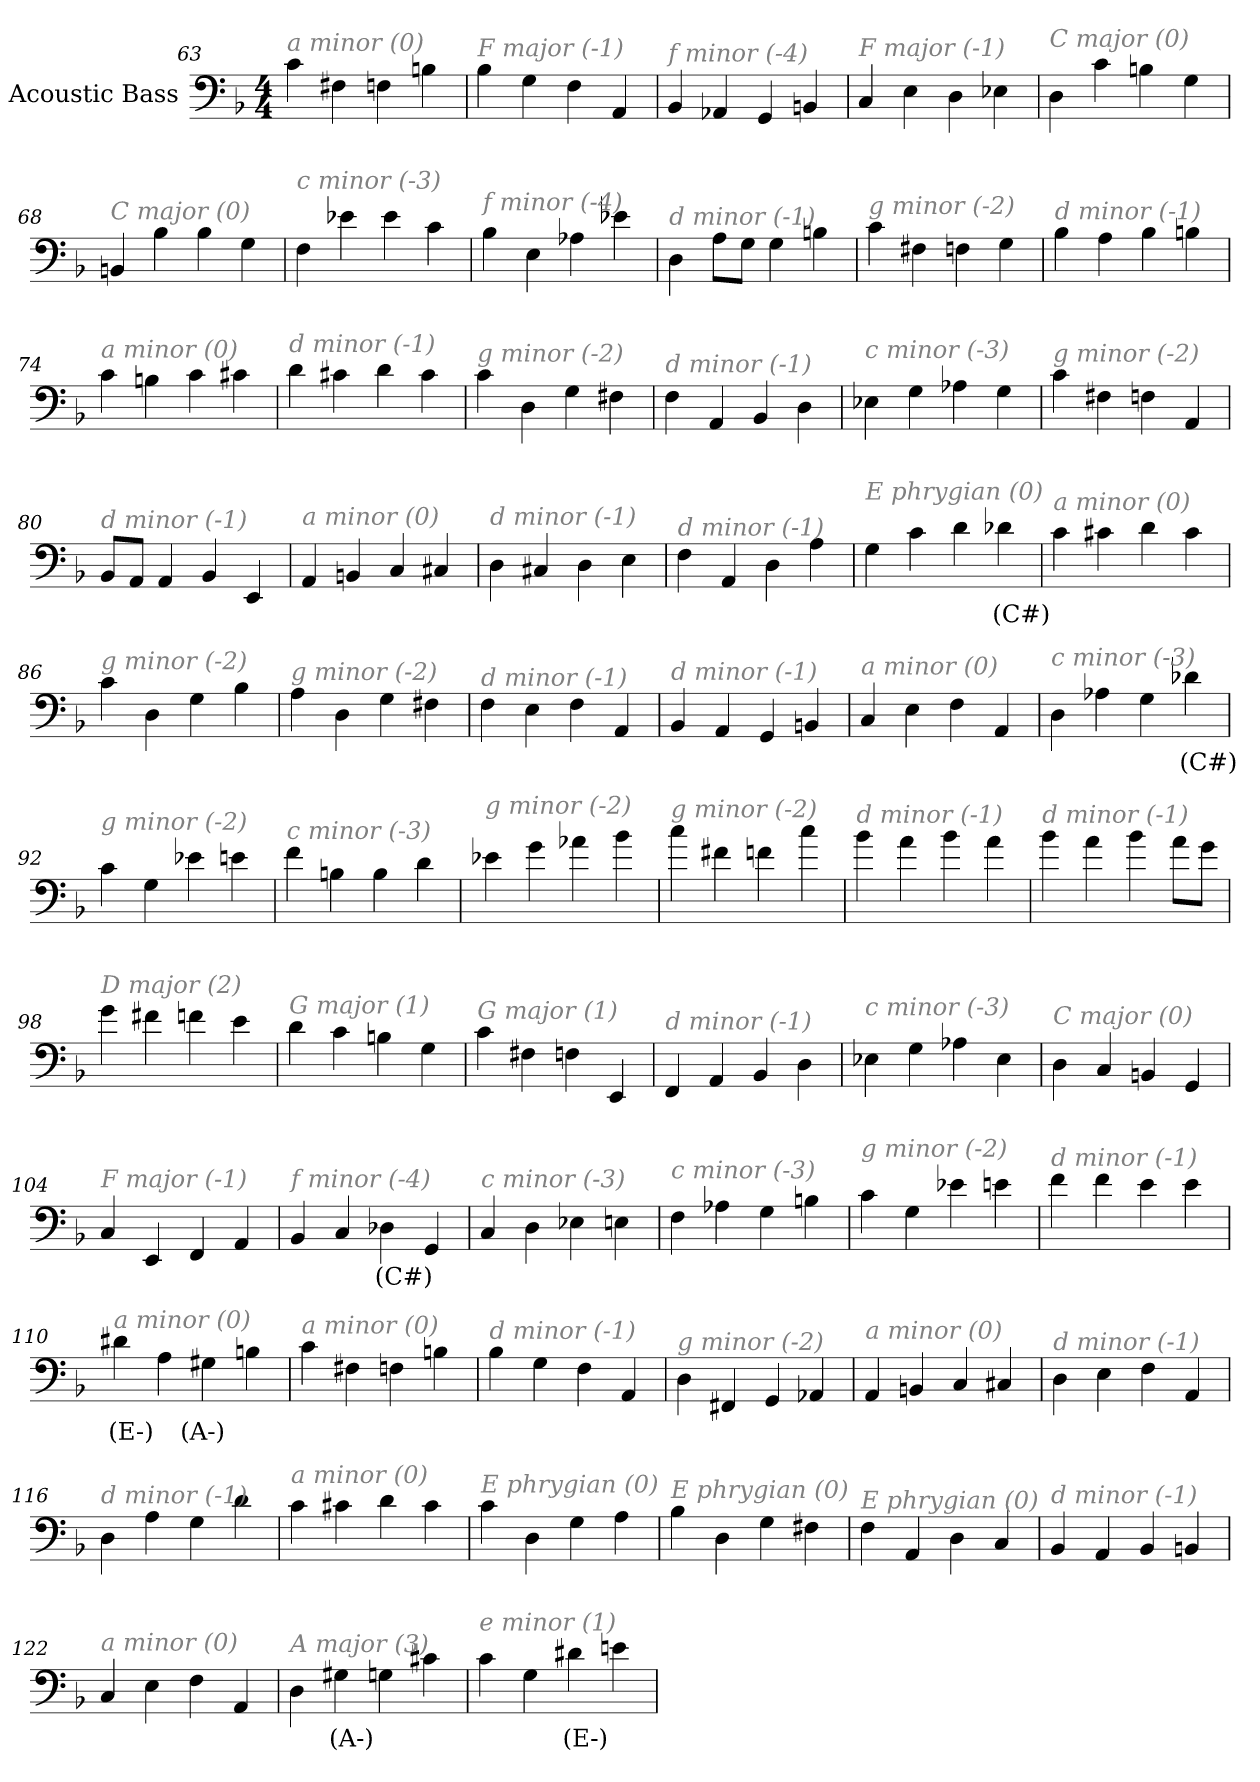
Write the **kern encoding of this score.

**kern	**text
*part1	*part1
*staff1	*staff1
*I"Acoustic Bass	*
*clefF4	*
*ITrd7c12	*
*k[b-]	*
*F:	*
*M4/4	*
=63	=63
!LO:TX:i:color=#808080:t=a minor (0)	!
4C	.
4FF#X	.
4FFn	.
4BBn	.
=64	=64
!LO:TX:i:color=#808080:t=F major (-1)	!
4BB-	.
4GG	.
4FF	.
4AAA	.
=65	=65
!LO:TX:i:color=#808080:t=f minor (-4)	!
4BBB-	.
4AAA-X	.
4GGG	.
4BBBn	.
=66	=66
!LO:TX:i:color=#808080:t=F major (-1)	!
4CC	.
4EE	.
4DD	.
4EE-X	.
=67	=67
!LO:TX:i:color=#808080:t=C major (0)	!
4DD	.
4C	.
4BBn	.
4GG	.
=68	=68
!LO:TX:i:color=#808080:t=C major (0)	!
4BBBn	.
4BB-	.
4BB-	.
4GG	.
=69	=69
!LO:TX:i:color=#808080:t=c minor (-3)	!
4FF	.
4E-X	.
4E-	.
4C	.
=70	=70
!LO:TX:i:color=#808080:t=f minor (-4)	!
4BB-	.
4EE	.
4AA-X	.
4E-X	.
=71	=71
!LO:TX:i:color=#808080:t=d minor (-1)	!
4DD	.
8AAL	.
8GGJ	.
4GG	.
4BBn	.
=72	=72
!LO:TX:i:color=#808080:t=g minor (-2)	!
4C	.
4FF#X	.
4FFn	.
4GG	.
=73	=73
!LO:TX:i:color=#808080:t=d minor (-1)	!
4BB-	.
4AA	.
4BB-	.
4BBn	.
=74	=74
!LO:TX:i:color=#808080:t=a minor (0)	!
4C	.
4BBn	.
4C	.
4C#X	.
=75	=75
!LO:TX:i:color=#808080:t=d minor (-1)	!
4D	.
4C#X	.
4D	.
4C#	.
=76	=76
!LO:TX:i:color=#808080:t=g minor (-2)	!
4C	.
4DD	.
4GG	.
4FF#X	.
=77	=77
!LO:TX:i:color=#808080:t=d minor (-1)	!
4FF	.
4AAA	.
4BBB-	.
4DD	.
=78	=78
!LO:TX:i:color=#808080:t=c minor (-3)	!
4EE-X	.
4GG	.
4AA-X	.
4GG	.
=79	=79
!LO:TX:i:color=#808080:t=g minor (-2)	!
4C	.
4FF#X	.
4FFn	.
4AAA	.
=80	=80
!LO:TX:i:color=#808080:t=d minor (-1)	!
8BBB-L	.
8AAAJ	.
4AAA	.
4BBB-	.
4EEE	.
=81	=81
!LO:TX:i:color=#808080:t=a minor (0)	!
4AAA	.
4BBBn	.
4CC	.
4CC#X	.
=82	=82
!LO:TX:i:color=#808080:t=d minor (-1)	!
4DD	.
4CC#X	.
4DD	.
4EE	.
=83	=83
!LO:TX:i:color=#808080:t=d minor (-1)	!
4FF	.
4AAA	.
4DD	.
4AA	.
=84	=84
!LO:TX:i:color=#808080:t=E phrygian (0)	!
4GG	.
4C	.
4D	.
4D-Xi	(C#)
=85	=85
!LO:TX:i:color=#808080:t=a minor (0)	!
4C	.
4C#X	.
4D	.
4C#	.
=86	=86
!LO:TX:i:color=#808080:t=g minor (-2)	!
4C	.
4DD	.
4GG	.
4BB-	.
=87	=87
!LO:TX:i:color=#808080:t=g minor (-2)	!
4AA	.
4DD	.
4GG	.
4FF#X	.
=88	=88
!LO:TX:i:color=#808080:t=d minor (-1)	!
4FF	.
4EE	.
4FF	.
4AAA	.
=89	=89
!LO:TX:i:color=#808080:t=d minor (-1)	!
4BBB-	.
4AAA	.
4GGG	.
4BBBn	.
=90	=90
!LO:TX:i:color=#808080:t=a minor (0)	!
4CC	.
4EE	.
4FF	.
4AAA	.
=91	=91
!LO:TX:i:color=#808080:t=c minor (-3)	!
4DD	.
4AA-X	.
4GG	.
4D-Xi	(C#)
=92	=92
!LO:TX:i:color=#808080:t=g minor (-2)	!
4C	.
4GG	.
4E-X	.
4En	.
=93	=93
!LO:TX:i:color=#808080:t=c minor (-3)	!
4F	.
4BBn	.
4BB	.
4D	.
=94	=94
!LO:TX:i:color=#808080:t=g minor (-2)	!
4E-X	.
4G	.
4A-X	.
4B-	.
=95	=95
!LO:TX:i:color=#808080:t=g minor (-2)	!
4c	.
4F#X	.
4Fn	.
4c	.
=96	=96
!LO:TX:i:color=#808080:t=d minor (-1)	!
4B-	.
4A	.
4B-	.
4A	.
=97	=97
!LO:TX:i:color=#808080:t=d minor (-1)	!
4B-	.
4A	.
4B-	.
8AL	.
8GJ	.
=98	=98
!LO:TX:i:color=#808080:t=D major (2)	!
4G	.
4F#X	.
4Fn	.
4E	.
=99	=99
!LO:TX:i:color=#808080:t=G major (1)	!
4D	.
4C	.
4BBn	.
4GG	.
=100	=100
!LO:TX:i:color=#808080:t=G major (1)	!
4C	.
4FF#X	.
4FFn	.
4EEE	.
=101	=101
!LO:TX:i:color=#808080:t=d minor (-1)	!
4FFF	.
4AAA	.
4BBB-	.
4DD	.
=102	=102
!LO:TX:i:color=#808080:t=c minor (-3)	!
4EE-X	.
4GG	.
4AA-X	.
4EE-	.
=103	=103
!LO:TX:i:color=#808080:t=C major (0)	!
4DD	.
4CC	.
4BBBn	.
4GGG	.
=104	=104
!LO:TX:i:color=#808080:t=F major (-1)	!
4CC	.
4EEE	.
4FFF	.
4AAA	.
=105	=105
!LO:TX:i:color=#808080:t=f minor (-4)	!
4BBB-	.
4CC	.
4DD-Xi	(C#)
4GGG	.
=106	=106
!LO:TX:i:color=#808080:t=c minor (-3)	!
4CC	.
4DD	.
4EE-X	.
4EEn	.
=107	=107
!LO:TX:i:color=#808080:t=c minor (-3)	!
4FF	.
4AA-X	.
4GG	.
4BBn	.
=108	=108
!LO:TX:i:color=#808080:t=g minor (-2)	!
4C	.
4GG	.
4E-X	.
4En	.
=109	=109
!LO:TX:i:color=#808080:t=d minor (-1)	!
4F	.
4F	.
4E	.
4E	.
=110	=110
!LO:TX:i:color=#808080:t=a minor (0)	!
4D#Xi	(E-)
4AA	.
4GG#Xi	(A-)
4BBn	.
=111	=111
!LO:TX:i:color=#808080:t=a minor (0)	!
4C	.
4FF#X	.
4FFn	.
4BBn	.
=112	=112
!LO:TX:i:color=#808080:t=d minor (-1)	!
4BB-	.
4GG	.
4FF	.
4AAA	.
=113	=113
!LO:TX:i:color=#808080:t=g minor (-2)	!
4DD	.
4FFF#X	.
4GGG	.
4AAA-X	.
=114	=114
!LO:TX:i:color=#808080:t=a minor (0)	!
4AAA	.
4BBBn	.
4CC	.
4CC#X	.
=115	=115
!LO:TX:i:color=#808080:t=d minor (-1)	!
4DD	.
4EE	.
4FF	.
4AAA	.
=116	=116
!LO:TX:i:color=#808080:t=d minor (-1)	!
4DD	.
4AA	.
4GG	.
4D	.
=117	=117
!LO:TX:i:color=#808080:t=a minor (0)	!
4C	.
4C#X	.
4D	.
4C#	.
=118	=118
!LO:TX:i:color=#808080:t=E phrygian (0)	!
4C	.
4DD	.
4GG	.
4AA	.
=119	=119
!LO:TX:i:color=#808080:t=E phrygian (0)	!
4BB-	.
4DD	.
4GG	.
4FF#X	.
=120	=120
!LO:TX:i:color=#808080:t=E phrygian (0)	!
4FF	.
4AAA	.
4DD	.
4CC	.
=121	=121
!LO:TX:i:color=#808080:t=d minor (-1)	!
4BBB-	.
4AAA	.
4BBB-	.
4BBBn	.
=122	=122
!LO:TX:i:color=#808080:t=a minor (0)	!
4CC	.
4EE	.
4FF	.
4AAA	.
=123	=123
!LO:TX:i:color=#808080:t=A major (3)	!
4DD	.
4GG#Xi	(A-)
4GG	.
4C#X	.
=124	=124
!LO:TX:i:color=#808080:t=e minor (1)	!
4C	.
4GG	.
4D#Xi	(E-)
4En	.
=	=
*-	*-
